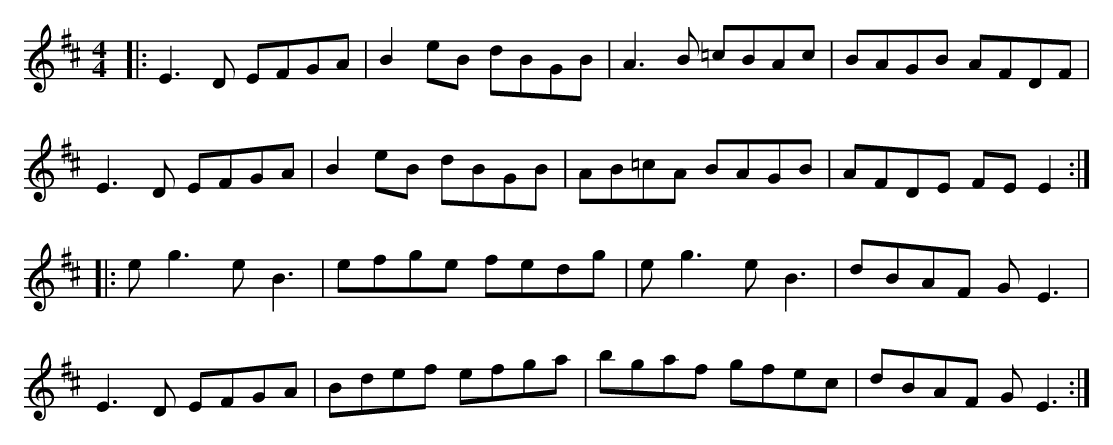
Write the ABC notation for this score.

X:1
M:4/4
K:Edor
|:E3D EFGA|B2 eB dBGB|A3B =cBAc|BAGB AFDF|
E3D EFGA|B2 eB dBGB|AB=cA BAGB|AFDE FE E2:|
|:eg3 eB3|efge fedg|eg3 eB3|dBAF GE3|
E3D EFGA|Bdef efga|bgaf gfec|dBAF GE3:|
